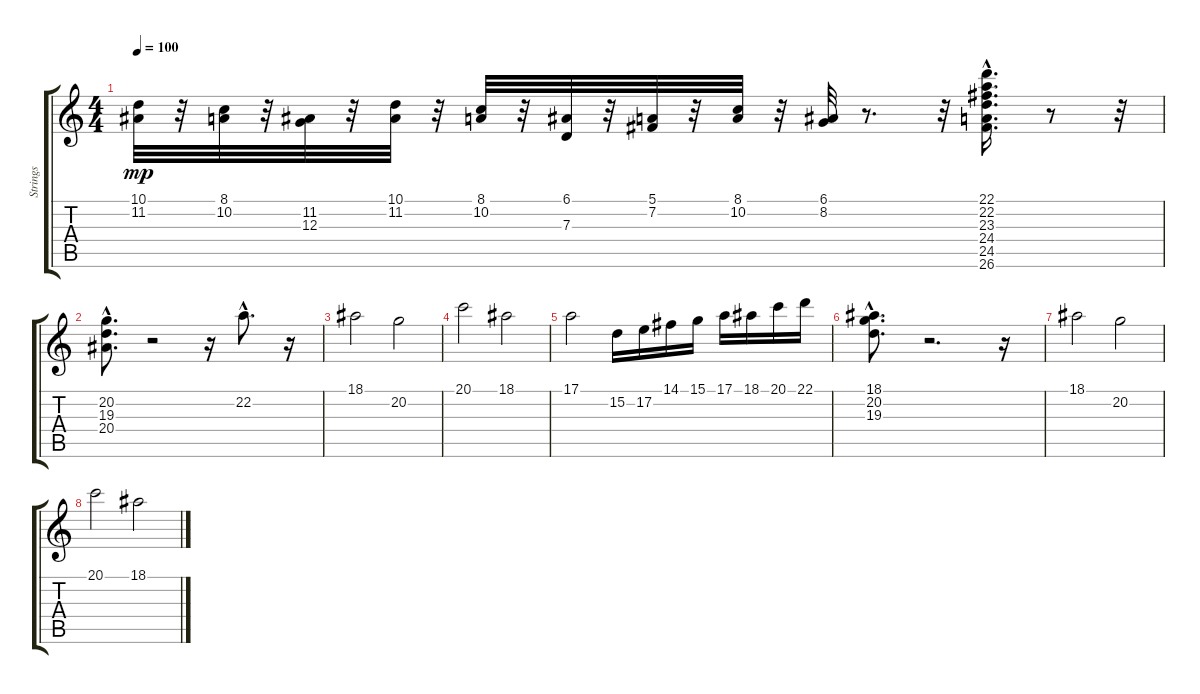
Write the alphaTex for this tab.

\track ("Strings" "Strings") {instrument stringensemble1}
\staff {score tabs}
\tuning (E4 B3 G3 D3 A2 E2) {hide}
\ts (4 4)
\tempo 100
\clef g2
\ks c
(10.1 11.2).32{dy mp} r.32 (8.1 10.2).32 r.32 (11.2 12.3).32 r.32 (10.1 11.2).32 r.32 (8.1 10.2).32 r.32 (6.1 7.3).32 r.32 (5.1 7.2).32 r.32 (8.1 10.2).32 r.32 (6.1 8.2).32 r.8{d} r.32 (22.1{hac} 22.2{hac} 23.3{hac} 24.4{hac} 24.5{hac} 26.6{hac}).16{d} r.8 r.32 |
(20.2{hac} 19.3{hac} 20.4{hac}).8{d} r.2 r.16 22.2{hac}.8{d} r.16 |
18.1.2 20.2.2 |
20.1.2 18.1.2 |
17.1.2 15.2.16 17.2.16 14.1.16 15.1.16 17.1.16 18.1.16 20.1.16 22.1.16 |
(18.1{hac} 20.2{hac} 19.3{hac}).8{d} r.2{d} r.16 |
18.1.2 20.2.2 |
20.1.2 18.1.2
